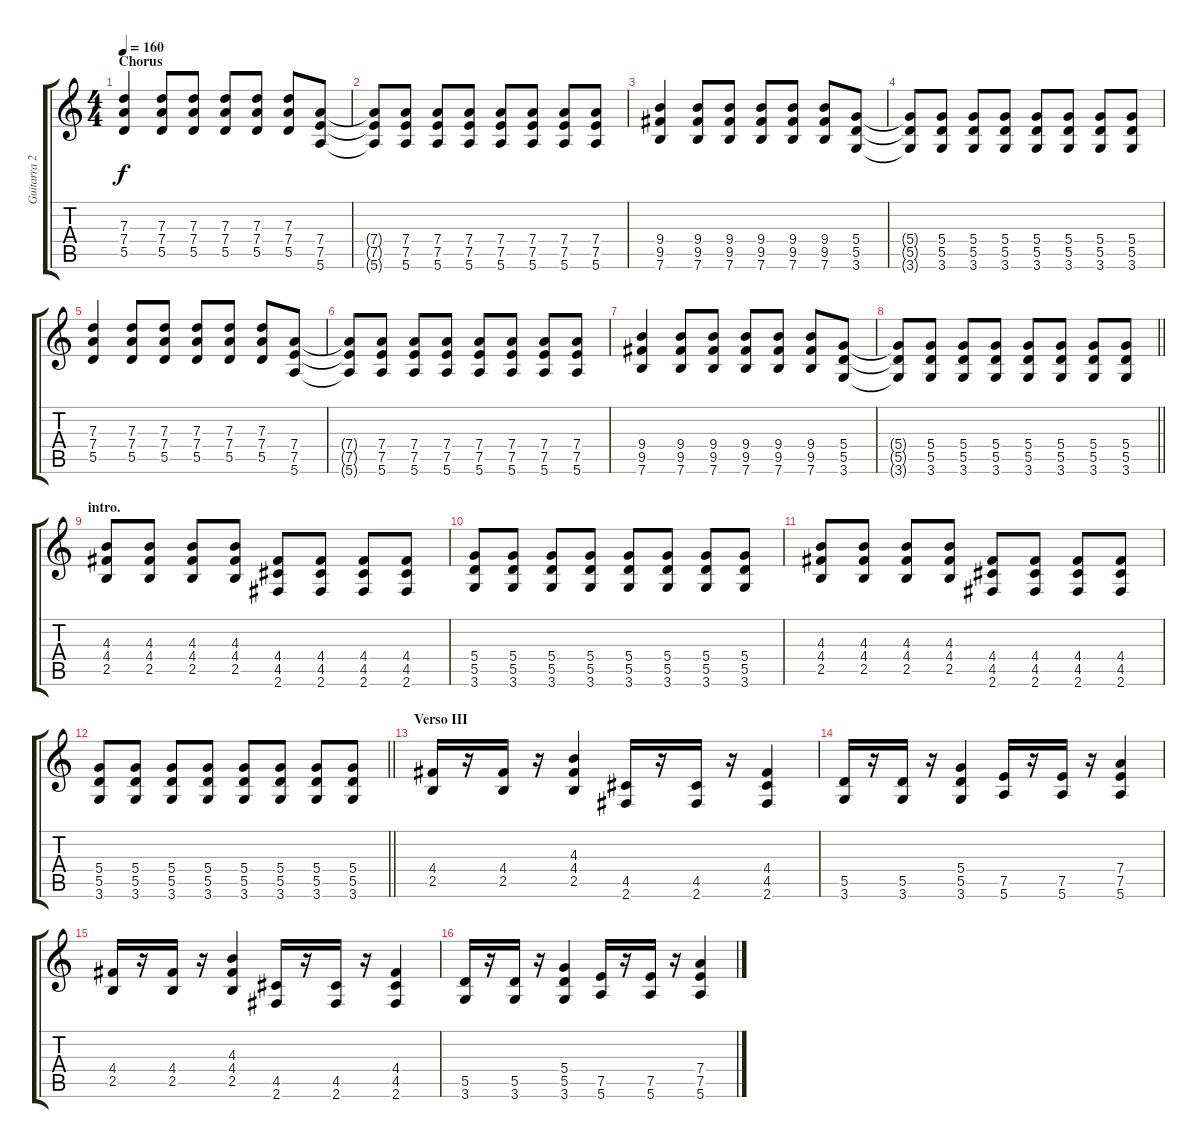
\track ("Guitarra 2 - Erik" "Guitarra 2") {instrument distortionguitar}
\staff {score tabs}
\tuning (E4 B3 G3 D3 A2 E2) {hide}
\ts (4 4)
\section ("" "Chorus")
\tempo 160
\clef g2
\ks c
(7.3 7.4 5.5).4{dy f} (7.3 7.4 5.5).8 (7.3 7.4 5.5).8 (7.3 7.4 5.5).8 (7.3 7.4 5.5).8 (7.3 7.4 5.5).8 (7.4 7.5 5.6).8 |
(7.4{t} 7.5{t} 5.6{t}).8 (7.4 7.5 5.6).8 (7.4 7.5 5.6).8 (7.4 7.5 5.6).8 (7.4 7.5 5.6).8 (7.4 7.5 5.6).8 (7.4 7.5 5.6).8 (7.4 7.5 5.6).8 |
(9.4 9.5 7.6).4 (9.4 9.5 7.6).8 (9.4 9.5 7.6).8 (9.4 9.5 7.6).8 (9.4 9.5 7.6).8 (9.4 9.5 7.6).8 (5.4 5.5 3.6).8 |
(5.4{t} 5.5{t} 3.6{t}).8 (5.4 5.5 3.6).8 (5.4 5.5 3.6).8 (5.4 5.5 3.6).8 (5.4 5.5 3.6).8 (5.4 5.5 3.6).8 (5.4 5.5 3.6).8 (5.4 5.5 3.6).8 |
(7.3 7.4 5.5).4 (7.3 7.4 5.5).8 (7.3 7.4 5.5).8 (7.3 7.4 5.5).8 (7.3 7.4 5.5).8 (7.3 7.4 5.5).8 (7.4 7.5 5.6).8 |
(7.4{t} 7.5{t} 5.6{t}).8 (7.4 7.5 5.6).8 (7.4 7.5 5.6).8 (7.4 7.5 5.6).8 (7.4 7.5 5.6).8 (7.4 7.5 5.6).8 (7.4 7.5 5.6).8 (7.4 7.5 5.6).8 |
(9.4 9.5 7.6).4 (9.4 9.5 7.6).8 (9.4 9.5 7.6).8 (9.4 9.5 7.6).8 (9.4 9.5 7.6).8 (9.4 9.5 7.6).8 (5.4 5.5 3.6).8 |
\barLineRight lightlight
(5.4{t} 5.5{t} 3.6{t}).8 (5.4 5.5 3.6).8 (5.4 5.5 3.6).8 (5.4 5.5 3.6).8 (5.4 5.5 3.6).8 (5.4 5.5 3.6).8 (5.4 5.5 3.6).8 (5.4 5.5 3.6).8 |
\section ("" "intro.")
(4.3 4.4 2.5).8 (4.3 4.4 2.5).8 (4.3 4.4 2.5).8 (4.3 4.4 2.5).8 (4.4 4.5 2.6).8 (4.4 4.5 2.6).8 (4.4 4.5 2.6).8 (4.4 4.5 2.6).8 |
(5.4 5.5 3.6).8 (5.4 5.5 3.6).8 (5.4 5.5 3.6).8 (5.4 5.5 3.6).8 (5.4 5.5 3.6).8 (5.4 5.5 3.6).8 (5.4 5.5 3.6).8 (5.4 5.5 3.6).8 |
(4.3 4.4 2.5).8 (4.3 4.4 2.5).8 (4.3 4.4 2.5).8 (4.3 4.4 2.5).8 (4.4 4.5 2.6).8 (4.4 4.5 2.6).8 (4.4 4.5 2.6).8 (4.4 4.5 2.6).8 |
\barLineRight lightlight
(5.4 5.5 3.6).8 (5.4 5.5 3.6).8 (5.4 5.5 3.6).8 (5.4 5.5 3.6).8 (5.4 5.5 3.6).8 (5.4 5.5 3.6).8 (5.4 5.5 3.6).8 (5.4 5.5 3.6).8 |
\section ("" "Verso III")
(4.4 2.5).16 r.16 (4.4 2.5).16 r.16 (4.3 4.4 2.5).4 (4.5 2.6).16 r.16 (4.5 2.6).16 r.16 (4.4 4.5 2.6).4 |
(5.5 3.6).16 r.16 (5.5 3.6).16 r.16 (5.4 5.5 3.6).4 (7.5 5.6).16 r.16 (7.5 5.6).16 r.16 (7.4 7.5 5.6).4 |
(4.4 2.5).16 r.16 (4.4 2.5).16 r.16 (4.3 4.4 2.5).4 (4.5 2.6).16 r.16 (4.5 2.6).16 r.16 (4.4 4.5 2.6).4 |
(5.5 3.6).16 r.16 (5.5 3.6).16 r.16 (5.4 5.5 3.6).4 (7.5 5.6).16 r.16 (7.5 5.6).16 r.16 (7.4 7.5 5.6).4
